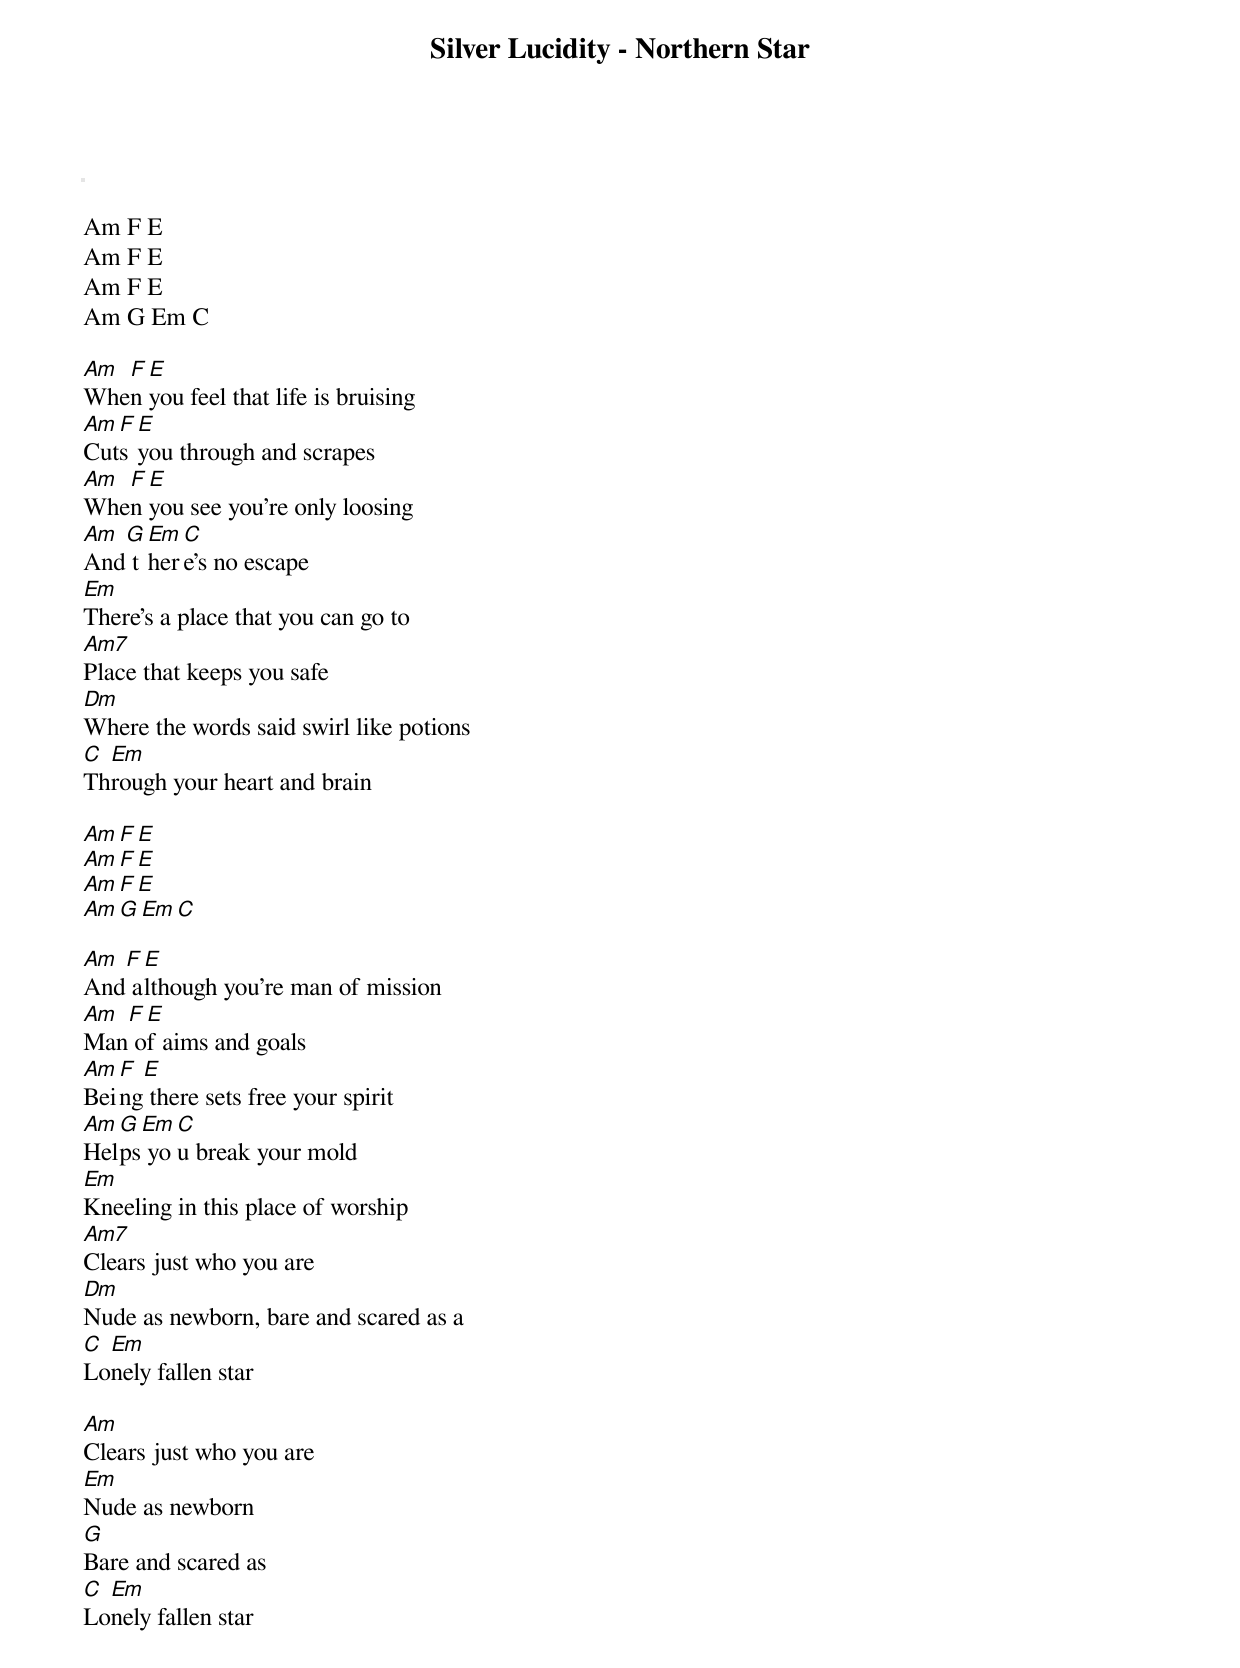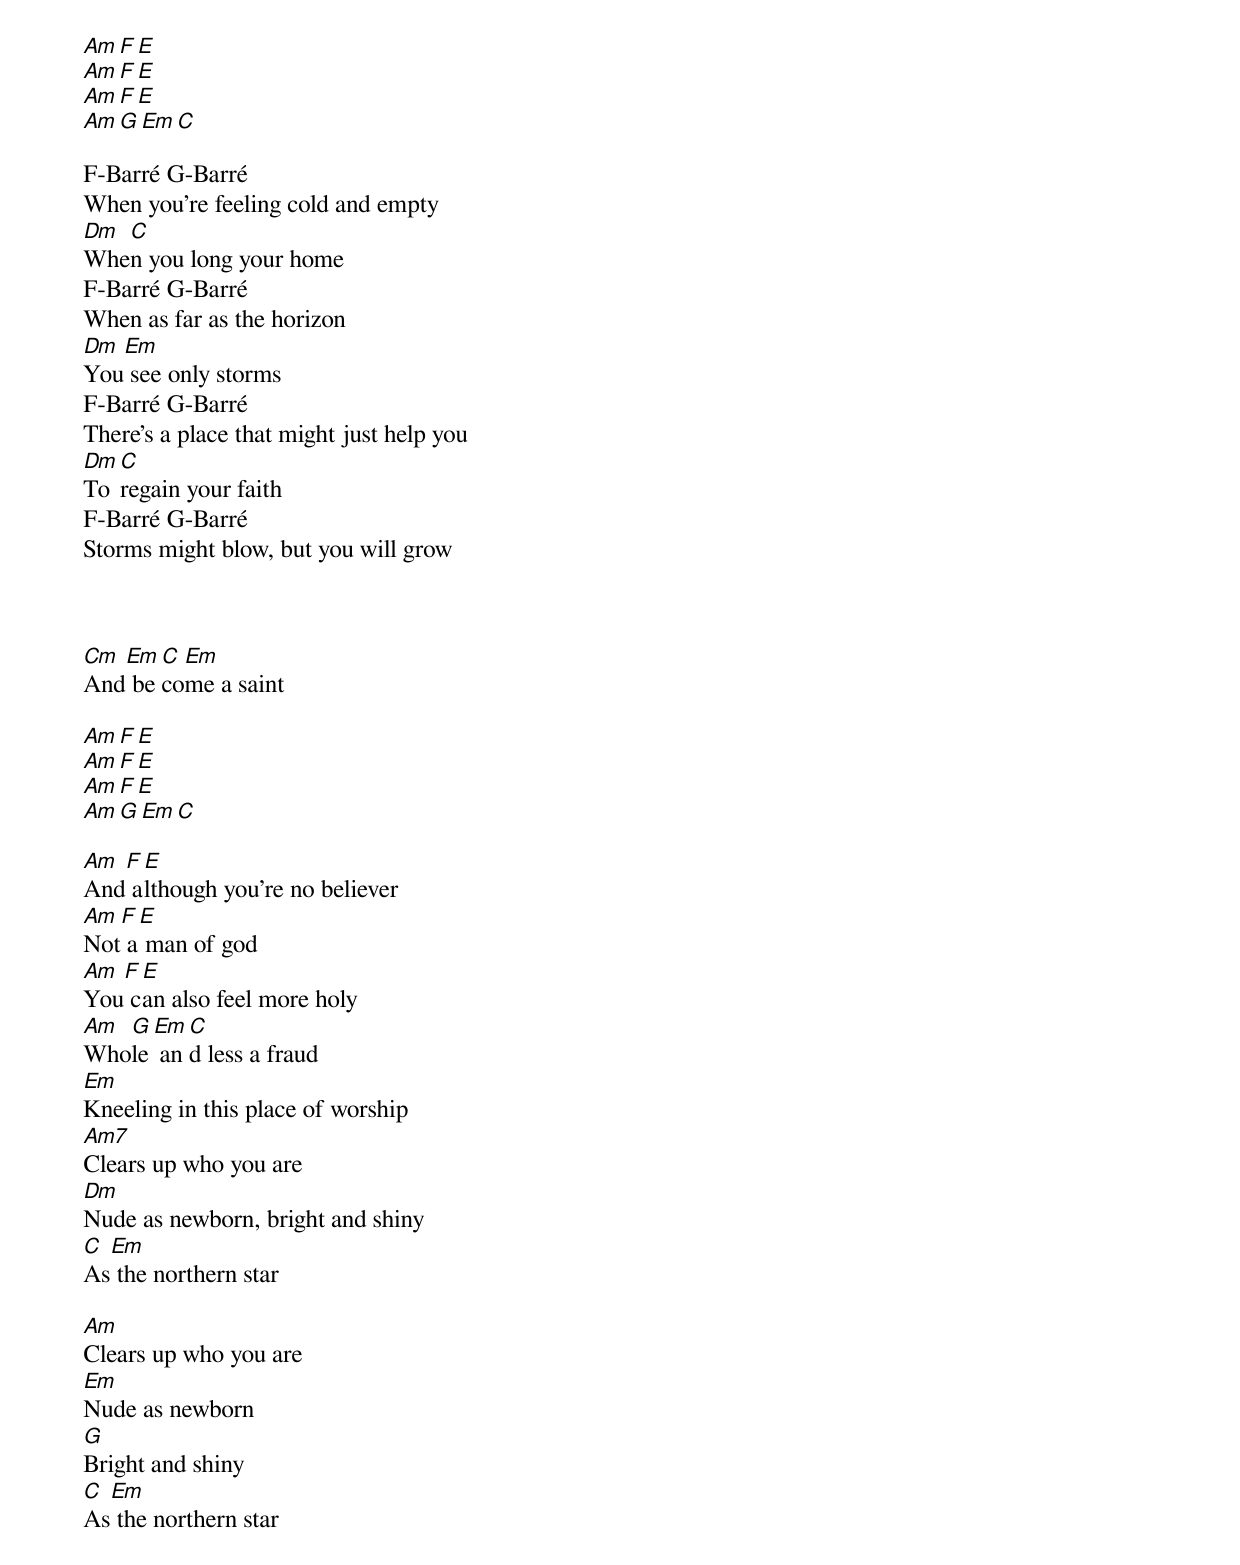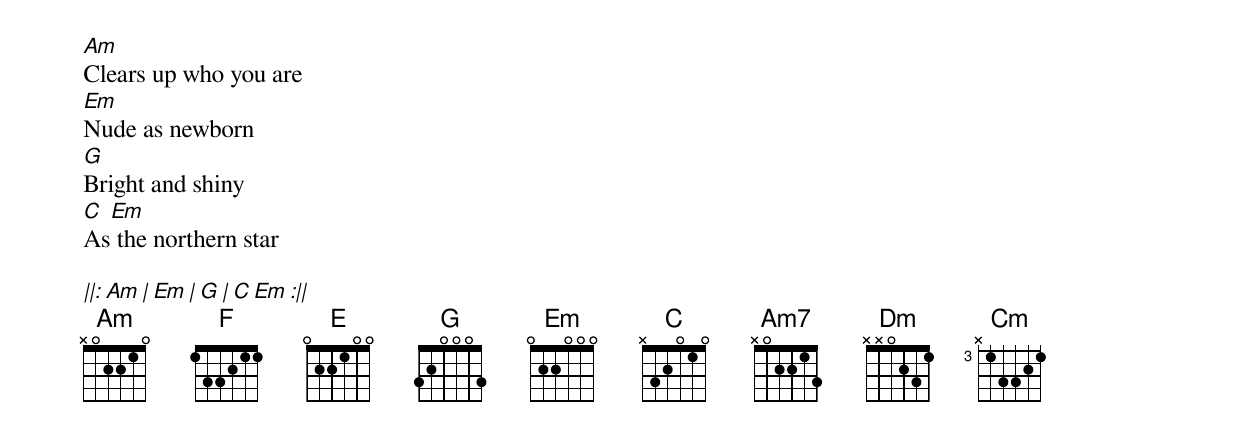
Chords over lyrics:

Silver Lucidity - Northern Star

<Guitar Capo 3, 4/4, 257bpm>

Am F E
Am F E
Am F E
Am G Em C

Am F E
When you feel that life is bruising
Am F E
Cuts you through and scrapes
Am F E
When you see you're only loosing
Am G Em C
And there's no escape
Em
There's a place that you can go to
Am7
Place that keeps you safe
Dm
Where the words said swirl like potions
C Em
Through your heart and brain

Am F E
Am F E
Am F E
Am G Em C

Am F E
And although you're man of mission
Am F E
Man of aims and goals
Am F E
Being there sets free your spirit
Am G Em C
Helps you break your mold
Em
Kneeling in this place of worship
Am7
Clears just who you are
Dm
Nude as newborn, bare and scared as a
C Em
Lonely fallen star

Am
Clears just who you are
Em
Nude as newborn
G
Bare and scared as
C Em
Lonely fallen star

Am F E
Am F E
Am F E
Am G Em C

F-Barré G-Barré
When you're feeling cold and empty
Dm C
When you long your home
F-Barré G-Barré
When as far as the horizon
Dm Em
You see only storms
F-Barré G-Barré
There's a place that might just help you
Dm C
To regain your faith
F-Barré G-Barré
Storms might blow, but you will grow

< 1/4 break !!! >

Cm Em C Em
And become a saint

Am F E
Am F E
Am F E
Am G Em C

Am F E
And although you're no believer
Am F E
Not a man of god
Am F E
You can also feel more holy
Am G Em C
Whole and less a fraud
Em
Kneeling in this place of worship
Am7
Clears up who you are
Dm
Nude as newborn, bright and shiny
C Em
As the northern star

Am
Clears up who you are
Em
Nude as newborn
G
Bright and shiny
C Em
As the northern star

Am
Clears up who you are
Em
Nude as newborn
G
Bright and shiny
C Em
As the northern star

||: Am | Em | G | C Em :||
